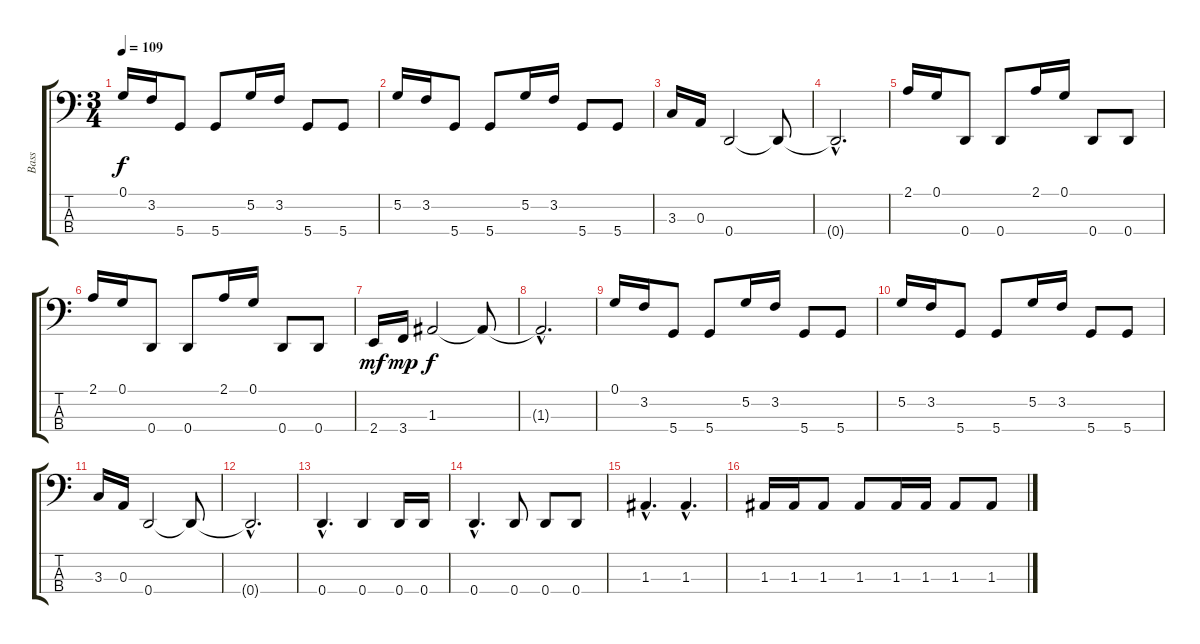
\track ("Bass" "Bass") {instrument electricbassfinger}
\staff {score tabs}
\tuning (G2 D2 A1 D1) {hide}
\ts (3 4)
\tempo 109
\clef f4
\ks c
0.1.16{dy f} 3.2.16 5.4.8 5.4.8 5.2.16 3.2.16 5.4.8 5.4.8 |
5.2.16 3.2.16 5.4.8 5.4.8 5.2.16 3.2.16 5.4.8 5.4.8 |
3.3.16 0.3.16 0.4.2 0.4{t}.8 |
0.4{hac t}.2{d} |
2.1.16 0.1.16 0.4.8 0.4.8 2.1.16 0.1.16 0.4.8 0.4.8 |
2.1.16 0.1.16 0.4.8 0.4.8 2.1.16 0.1.16 0.4.8 0.4.8 |
2.4.16{dy mf} 3.4.16{dy mp} 1.3.2{dy f} 1.3{t}.8 |
1.3{hac t}.2{d} |
0.1.16 3.2.16 5.4.8 5.4.8 5.2.16 3.2.16 5.4.8 5.4.8 |
5.2.16 3.2.16 5.4.8 5.4.8 5.2.16 3.2.16 5.4.8 5.4.8 |
3.3.16 0.3.16 0.4.2 0.4{t}.8 |
0.4{hac t}.2{d} |
0.4{hac}.4{d} 0.4.4 0.4.16 0.4.16 |
0.4{hac}.4{d} 0.4.8 0.4.8 0.4.8 |
1.3{hac}.4{d} 1.3{hac}.4{d} |
1.3.16 1.3.16 1.3.8 1.3.8 1.3.16 1.3.16 1.3.8 1.3.8
